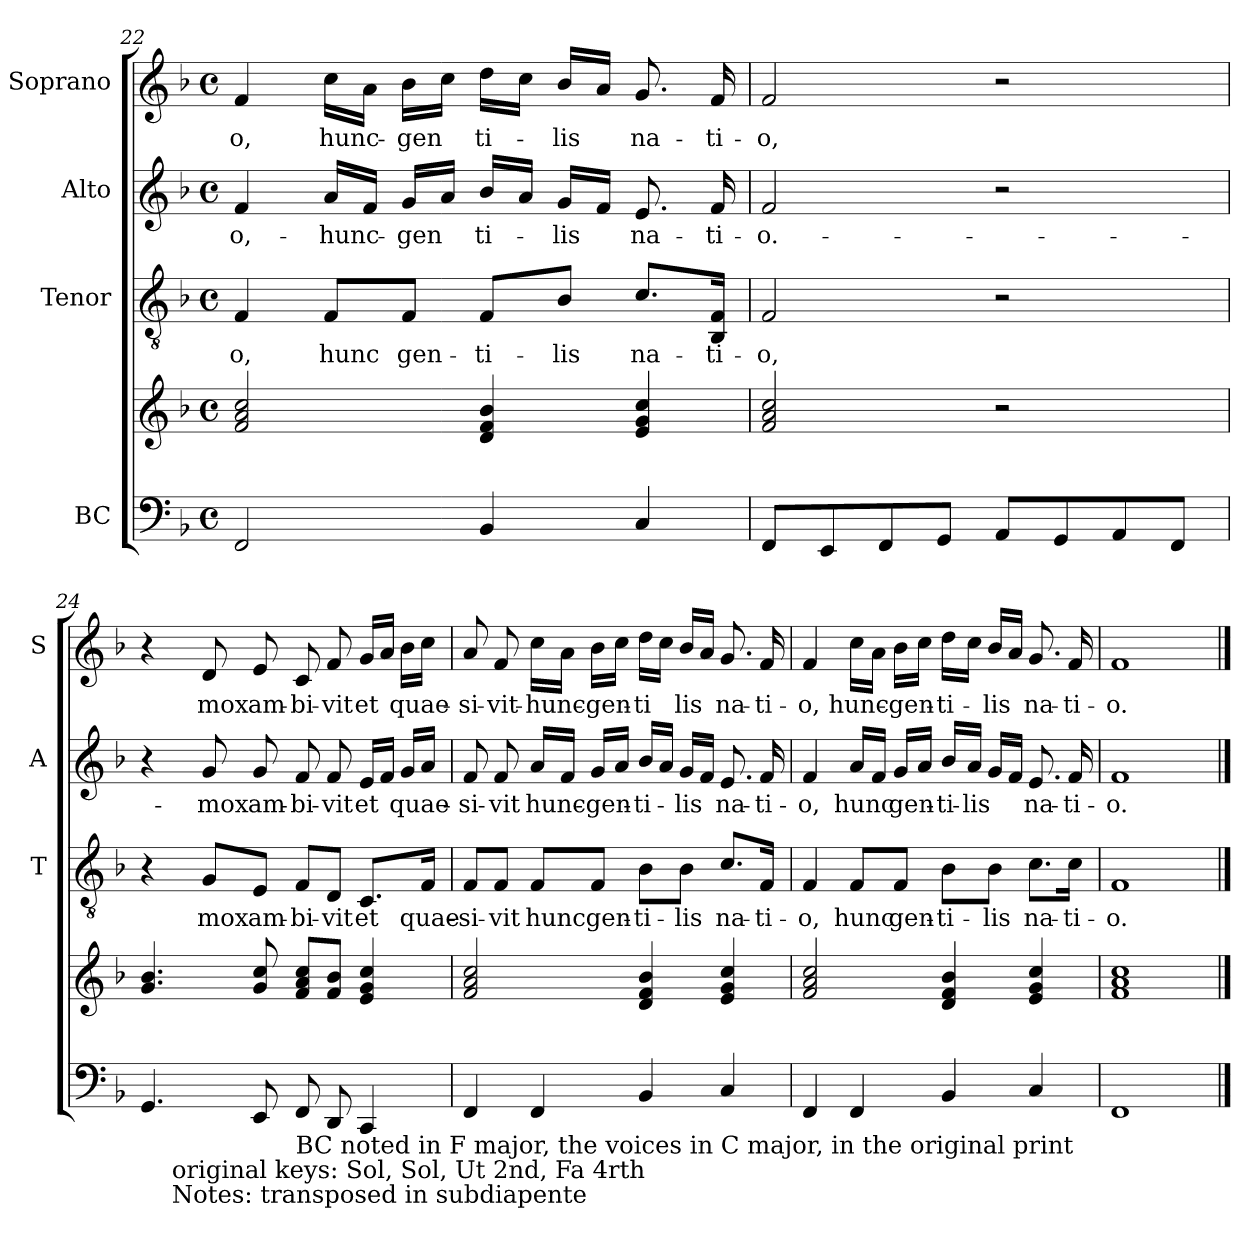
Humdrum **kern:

**kern	**kern	**kern	**text	**kern	**text	**kern	**text
*part4	*part4	*part3	*part3	*part2	*part2	*part1	*part1
*staff5	*staff4	*staff3	*staff3	*staff2	*staff2	*staff1	*staff1
*I"BC	*	*I"Tenor	*	*I"Alto	*	*I"Soprano	*
*	*	*I'T	*	*I'A	*	*I'S	*
*clefF4	*clefG2	*clefGv2	*	*clefG2	*	*clefG2	*
*k[b-]	*k[b-]	*k[b-]	*	*k[b-]	*	*k[b-]	*
*F:	*F:	*F:	*	*F:	*	*F:	*
*M4/4	*M4/4	*M4/4	*	*M4/4	*	*M4/4	*
*met(c)	*met(c)	*met(c)	*	*met(c)	*	*met(c)	*
=22	=22	=22	=22	=22	=22	=22	=22
2FF/	2f/ 2a/ 2cc/	4F/	-o,	4f/	-o,-	4f/	-o,
.	.	8F/L	hunc	16a/LL	-hunc-	16cc\LL	hunc-
.	.	.	.	16f/JJ	.	16a\JJ	.
.	.	8F/J	gen-	16g/LL	-gen	16b-\LL	-gen
.	.	.	.	16a/JJ	.	16cc\JJ	.
4BB-/	4d/ 4f/ 4b-/	8F/L	-ti-	16b-/LL	ti-	16dd\LL	ti-
.	.	.	.	16a/JJ	.	16cc\JJ	.
.	.	8B-/J	-lis	16g/LL	-lis	16b-/LL	-lis
.	.	.	.	16f/JJ	.	16a/JJ	.
4C/	4e/ 4g/ 4cc/	8.c/L	na-	8.e/	na-	8.g/	na-
.	.	16BB-/ 16F/Jk	-ti-	16f/	-ti-	16f/	-ti-
=23	=23	=23	=23	=23	=23	=23	=23
8FF/L	2f/ 2a/ 2cc/	2F/	-o,	2f/	-o.-	2f/	-o,
8EE/	.	.	.	.	.	.	.
8FF/	.	.	.	.	.	.	.
8GG/J	.	.	.	.	.	.	.
8AA/L	2r	2r	.	2r	.	2r	.
8GG/	.	.	.	.	.	.	.
8AA/	.	.	.	.	.	.	.
8FF/J	.	.	.	.	.	.	.
!!LO:LB:g=z
=24	=24	=24	=24	=24	=24	=24	=24
*^	*	*	*	*	*	*	*
4.GG/	8ryy	4.g/ 4.b-/	4r	.	4r	.	4r	.
!	!LO:TX:b:t=original keys&colon; Sol, Sol, Ut 2nd, Fa 4rth	!	!	!	!	!	!	!
!	!LO:TX:b:t=Notes&colon;  transposed in subdiapente	!	!	!	!	!	!	!
.	2..ryy	.	.	.	.	.	.	.
.	.	.	8G/L	mox	8g/	-mox	8d/	mox
8EE/	.	8g/ 8cc/	8E/J	am-	8g/	am-	8e/	am-
!LO:TX:b:t=BC noted in F major, the voices in C major, in the original print	!	!	!	!	!	!	!	!
8FF/	.	8f/ 8a/ 8cc/L	8F/L	-bi-	8f/	-bi-	8c/	-bi-
8DD/	.	8f/ 8b-/J	8D/J	-vit	8f/	-vit	8f/	-vit
4CC/	.	4e/ 4g/ 4cc/	8.C/L	et	16e/LL	et	16g/LL	et
.	.	.	.	.	16f/JJ	.	16a/JJ	.
.	.	.	.	.	16g/LL	quae-	16b-\LL	quae-
.	.	.	16F/Jk	quae-	16a/JJ	.	16cc\JJ	.
*v	*v	*	*	*	*	*	*	*
=25	=25	=25	=25	=25	=25	=25	=25
4FF/	2f/ 2a/ 2cc/	8F/L	-si-	8f/	-si-	8a/	-si-
.	.	8F/J	-vit	8f/	-vit	8f/	-vit-
4FF/	.	8F/L	hunc	16a/LL	hunc-	16cc\LL	-hunc-
.	.	.	.	16f/JJ	.	16a\JJ	.
.	.	8F/J	gen-	16g/LL	-gen-	16b-\LL	-gen-
.	.	.	.	16a/JJ	.	16cc\JJ	.
4BB-/	4d/ 4f/ 4b-/	8B-\L	-ti-	16b-/LL	-ti-	16dd\LL	-ti
.	.	.	.	16a/JJ	.	16cc\JJ	.
.	.	8B-\J	-lis	16g/LL	-lis	16b-/LL	lis
.	.	.	.	16f/JJ	.	16a/JJ	.
4C/	4e/ 4g/ 4cc/	8.c/L	na-	8.e/	na-	8.g/	na-
.	.	16F/Jk	-ti-	16f/	-ti-	16f/	-ti-
=26	=26	=26	=26	=26	=26	=26	=26
4FF/	2f/ 2a/ 2cc/	4F/	-o,	4f/	-o,	4f/	-o,
4FF/	.	8F/L	hunc	16a/LL	hunc	16cc\LL	hunc-
.	.	.	.	16f/JJ	.	16a\JJ	.
.	.	8F/J	gen-	16g/LL	gen-	16b-\LL	-gen-
.	.	.	.	16a/JJ	.	16cc\JJ	.
4BB-/	4d/ 4f/ 4b-/	8B-\L	-ti-	16b-/LL	-ti-	16dd\LL	-ti-
.	.	.	.	16a/JJ	-lis	16cc\JJ	.
.	.	8B-\J	-lis	16g/LL	.	16b-/LL	-lis
.	.	.	.	16f/JJ	.	16a/JJ	.
4C/	4e/ 4g/ 4cc/	8.c\L	na-	8.e/	na-	8.g/	na-
.	.	16c\Jk	-ti-	16f/	-ti-	16f/	-ti-
=27	=27	=27	=27	=27	=27	=27	=27
1FF	1f 1a 1cc	1F	-o.	1f	-o.	1f	-o.
==	==	==	==	==	==	==	==
*-	*-	*-	*-	*-	*-	*-	*-
